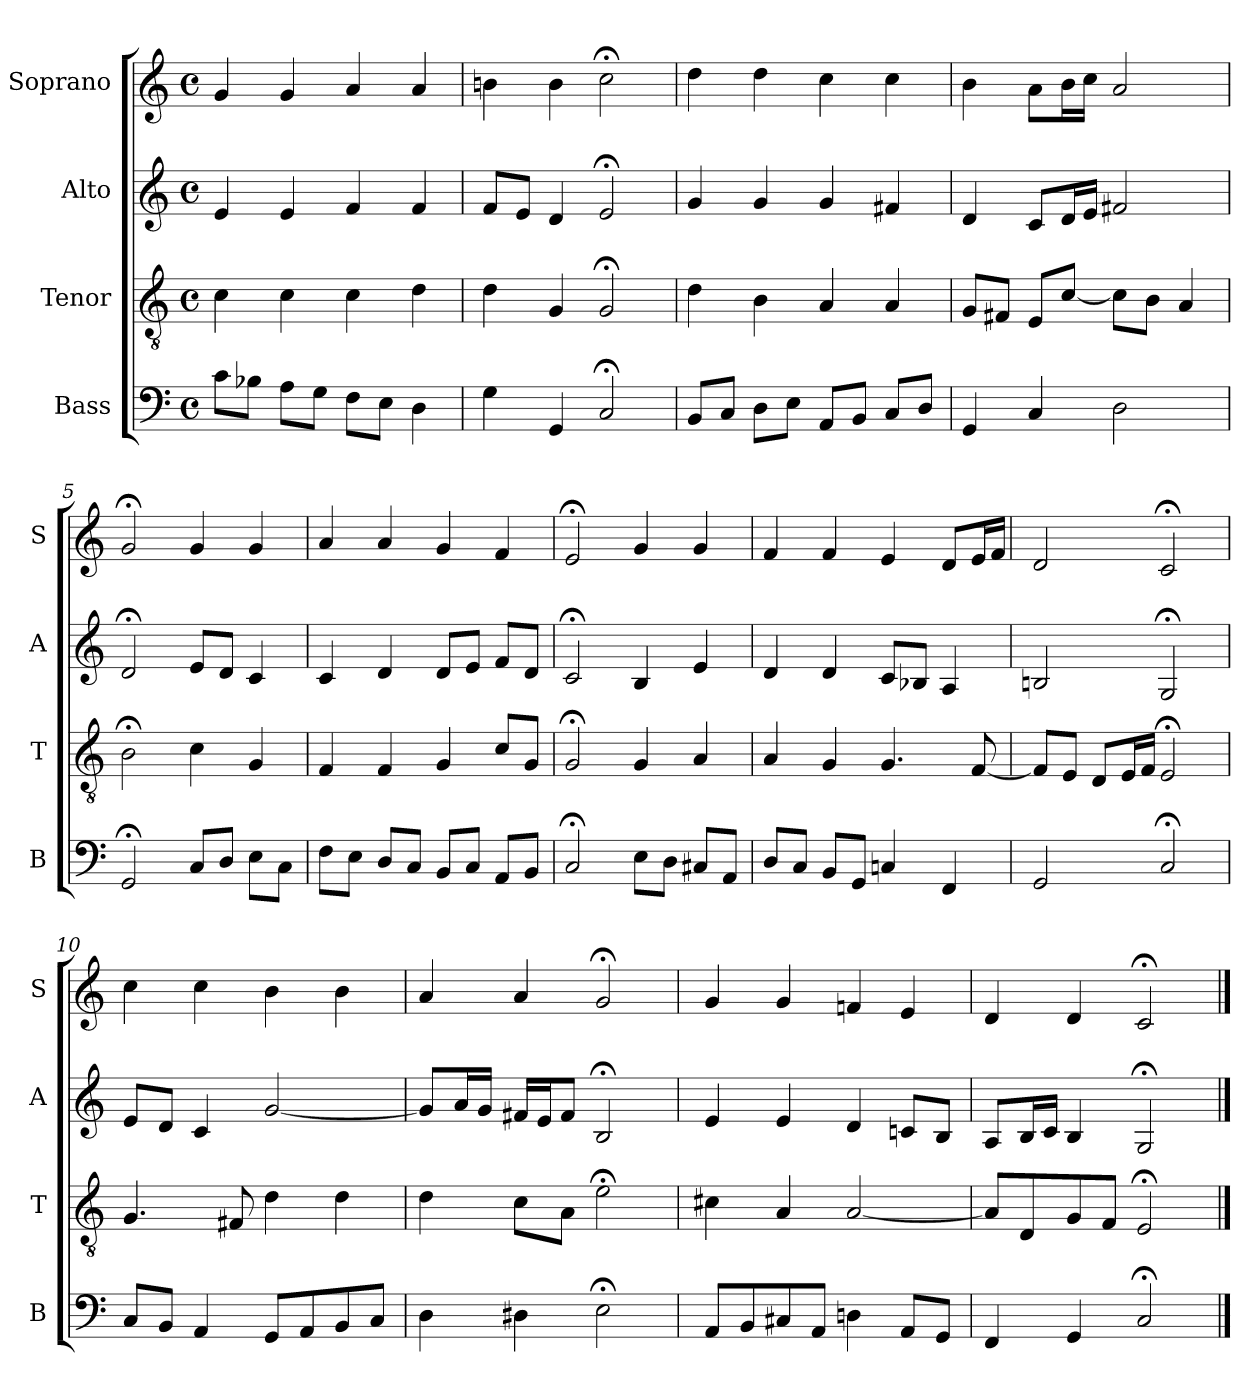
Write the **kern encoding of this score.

**kern	**kern	**kern	**kern
*part4	*part3	*part2	*part1
*staff4	*staff3	*staff2	*staff1
*I"Bass	*I"Tenor	*I"Alto	*I"Soprano
*I'B	*I'T	*I'A	*I'S
*clefF4	*clefGv2	*clefG2	*clefG2
*k[]	*k[]	*k[]	*k[]
*C:	*C:	*C:	*C:
*M4/4	*M4/4	*M4/4	*M4/4
*met(c)	*met(c)	*met(c)	*met(c)
*MM100	*MM100	*MM100	*MM100
=1	=1	=1	=1
8cL	4c	4e	4g
8B-XJ	.	.	.
8AL	4c	4e	4g
8GJ	.	.	.
8FL	4c	4f	4a
8EJ	.	.	.
4D	4d	4f	4a
=2	=2	=2	=2
4G	4d	8fL	4bn
.	.	8eJ	.
4GG	4G	4d	4b
2C;<	2G;<	2e;<	2cc;<
=3	=3	=3	=3
8BBL	4d	4g	4dd
8CJ	.	.	.
8DiL	4Bi	4gi	4ddi
8EJ	.	.	.
8AAL	4A	4g	4cc
8BBJ	.	.	.
8CL	4A	4f#X	4cc
8DJ	.	.	.
=4	=4	=4	=4
4GG	8GL	4d	4b
.	8F#XJ	.	.
4C	8EL	8cL	8aL
.	[8cJ	16dL	16bL
.	.	16eJJ	16ccJJ
2D	8cL]	2f#X	2a
.	8BJ	.	.
.	4A	.	.
=5	=5	=5	=5
2GG;<	2B;<	2d;<	2g;<
8CL	4c	8eL	4g
8DJ	.	8dJ	.
8EL	4G	4c	4g
8CJ	.	.	.
=6	=6	=6	=6
8FL	4F	4c	4a
8EJ	.	.	.
8DL	4F	4d	4a
8CJ	.	.	.
8BBL	4G	8dL	4g
8CJ	.	8eJ	.
8AAL	8cL	8fL	4f
8BBJ	8GJ	8dJ	.
=7	=7	=7	=7
2C;<	2G;<	2c;<	2e;<
8EL	4G	4B	4g
8DJ	.	.	.
8C#XL	4A	4e	4g
8AAJ	.	.	.
=8	=8	=8	=8
8DL	4A	4d	4f
8CJ	.	.	.
8BBL	4G	4d	4f
8GGJ	.	.	.
4Cn	4.G	8cL	4e
.	.	8B-XJ	.
4FF	.	4A	8dL
.	[8F	.	16eL
.	.	.	16fJJ
=9	=9	=9	=9
2GG	8FL]	2Bn	2d
.	8EJ	.	.
.	8DL	.	.
.	16EL	.	.
.	16FJJ	.	.
2C;<	2E;<	2G;<	2c;<
=10	=10	=10	=10
8CL	4.G	8eL	4cc
8BBJ	.	8dJ	.
4AA	.	4c	4cc
.	8F#X	.	.
8GGL	4d	[2g	4b
8AA	.	.	.
8BB	4d	.	4b
8CJ	.	.	.
=11	=11	=11	=11
4D	4d	8gL]	4a
.	.	16aL	.
.	.	16gJJ	.
4D#X	8cL	16f#XLL	4a
.	.	16eJ	.
.	8AJ	8f#J	.
2E;<	2e;<	2B;<	2g;<
=12	=12	=12	=12
8AAL	4c#X	4e	4g
8BB	.	.	.
8C#X	4A	4e	4g
8AAJ	.	.	.
4Dn	[2A	4d	4fn
8AAL	.	8cnL	4e
8GGJ	.	8BJ	.
=13	=13	=13	=13
4FF	8AL]	8AL	4d
.	8D	16BL	.
.	.	16cJJ	.
4GG	8G	4B	4d
.	8FJ	.	.
2C;<	2E;<	2G;<	2c;<
==	==	==	==
*-	*-	*-	*-
